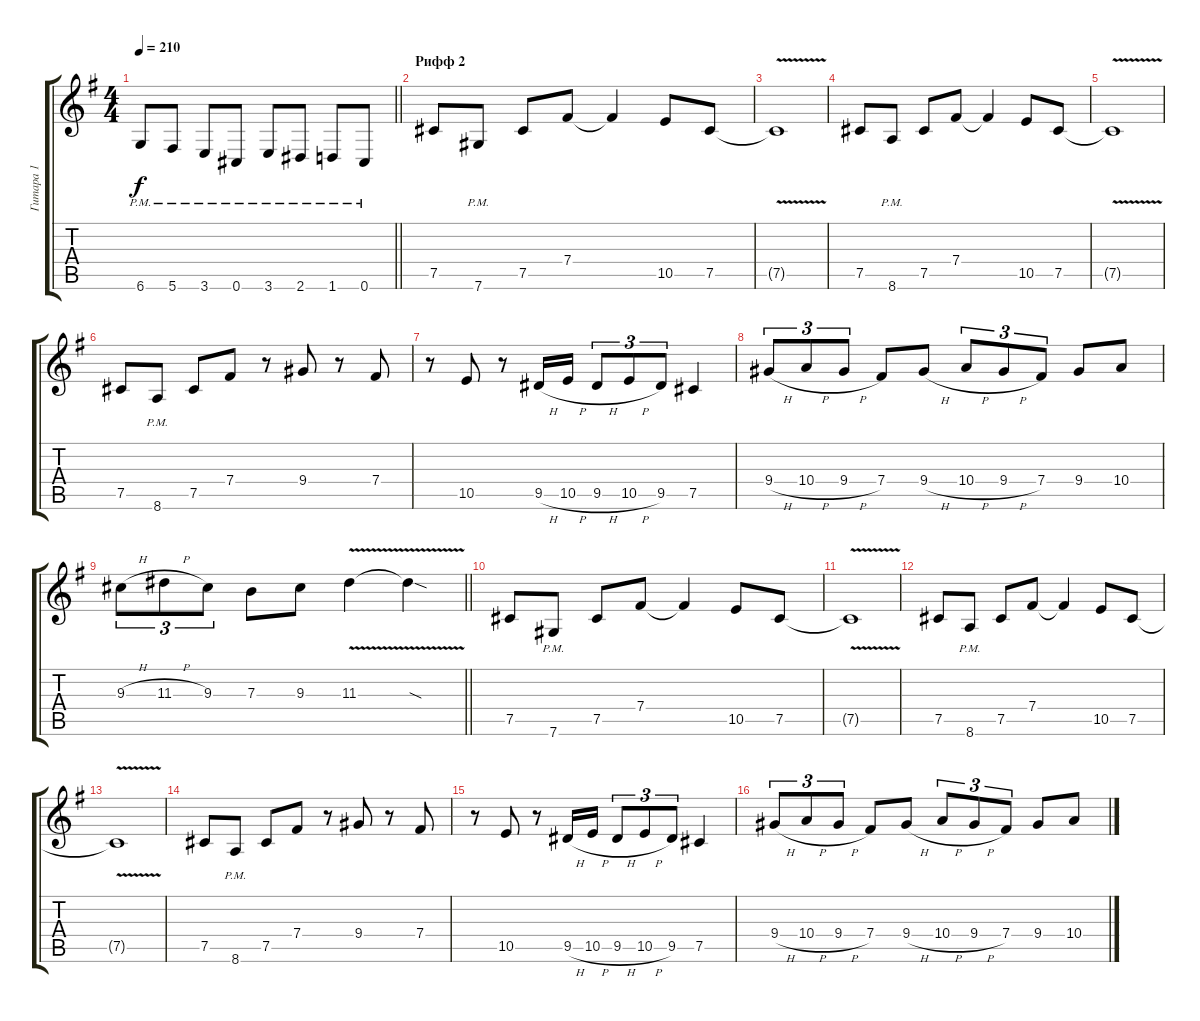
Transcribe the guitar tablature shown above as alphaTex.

\track ("Гитара 1" "Гитара 1") {instrument distortionguitar}
\staff {score tabs}
\tuning (Db4 Ab3 E3 B2 Gb2 Db2) {hide}
\ts (4 4)
\tempo 210
\clef g2
\barLineRight lightlight
\ks g
6.6{pm}.8{dy f} 5.6{pm}.8 3.6{pm}.8 0.6{pm}.8 3.6{pm}.8 2.6{pm}.8 1.6{pm}.8 0.6{pm}.8 |
\section ("" "Рифф 2")
7.5.8 7.6{pm}.8 7.5.8 7.4.8 7.4{t}.4 10.5.8 7.5.8 |
7.5{v t}.1 |
7.5.8 8.6{pm}.8 7.5.8 7.4.8 7.4{t}.4 10.5.8 7.5.8 |
7.5{v t}.1 |
7.5.8 8.6{pm}.8 7.5.8 7.4.8 r.8 9.4.8 r.8 7.4.8 |
r.8 10.5.8 r.8 9.5{h}.16 10.5{h}.16 9.5{h}.8{tu (3 2)} 10.5{h}.8{tu (3 2)} 9.5.8{tu (3 2)} 7.5.4 |
9.4{h}.8{tu (3 2)} 10.4{h}.8{tu (3 2)} 9.4{h}.8{tu (3 2)} 7.4.8 9.4{h}.8 10.4{h}.8{tu (3 2)} 9.4{h}.8{tu (3 2)} 7.4.8{tu (3 2)} 9.4.8 10.4.8 |
\barLineRight lightlight
9.3{h}.8{tu (3 2)} 11.3{h}.8{tu (3 2)} 9.3.8{tu (3 2)} 7.3.8 9.3.8 11.3{v}.4 11.3{sod t}.4 |
7.5.8 7.6{pm}.8 7.5.8 7.4.8 7.4{t}.4 10.5.8 7.5.8 |
7.5{v t}.1 |
7.5.8 8.6{pm}.8 7.5.8 7.4.8 7.4{t}.4 10.5.8 7.5.8 |
7.5{v t}.1 |
7.5.8 8.6{pm}.8 7.5.8 7.4.8 r.8 9.4.8 r.8 7.4.8 |
r.8 10.5.8 r.8 9.5{h}.16 10.5{h}.16 9.5{h}.8{tu (3 2)} 10.5{h}.8{tu (3 2)} 9.5.8{tu (3 2)} 7.5.4 |
9.4{h}.8{tu (3 2)} 10.4{h}.8{tu (3 2)} 9.4{h}.8{tu (3 2)} 7.4.8 9.4{h}.8 10.4{h}.8{tu (3 2)} 9.4{h}.8{tu (3 2)} 7.4.8{tu (3 2)} 9.4.8 10.4.8
